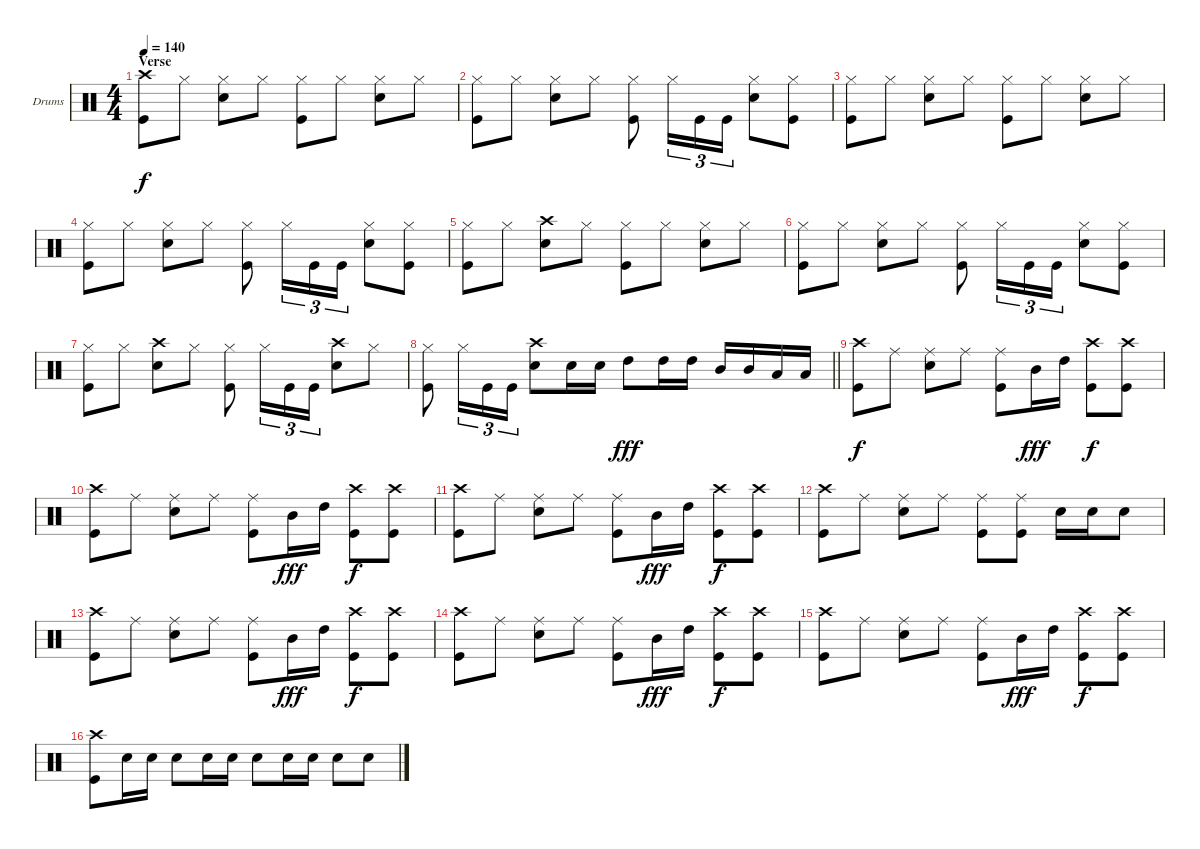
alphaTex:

\defaultSystemsLayout 4
\bracketExtendMode groupsimilarinstruments
\firstSystemTrackNameOrientation horizontal
\otherSystemsTrackNameOrientation horizontal
\track ("Drums" "Drums") {instrument percussion}
\staff {score}
\articulation defaults
\ts (4 4)
\section ("" "Verse")
\tempo 140
\clef neutral
\ks c
("Kick (hit)" "Crash high (hit)").8{dy f} "Hi-Hat (closed)".8 ("Snare (hit) 2" "Hi-Hat (closed)").8 "Hi-Hat (closed)".8 ("Kick (hit)" "Hi-Hat (closed)").8 "Hi-Hat (closed)".8 ("Snare (hit) 2" "Hi-Hat (closed)").8 "Hi-Hat (closed)".8 |
("Kick (hit)" "Hi-Hat (closed)").8 "Hi-Hat (closed)".8 ("Hi-Hat (closed)" "Snare (hit) 2").8 "Hi-Hat (closed)".8 ("Kick (hit)" "Hi-Hat (closed)").8 "Hi-Hat (closed)".16{tu (3 2)} "Kick (hit)".16{tu (3 2)} "Kick (hit)".16{tu (3 2)} ("Snare (hit) 2" "Hi-Hat (closed)").8 ("Kick (hit)" "Hi-Hat (closed)").8 |
("Hi-Hat (closed)" "Kick (hit)").8 "Hi-Hat (closed)".8 ("Hi-Hat (closed)" "Snare (hit) 2").8 "Hi-Hat (closed)".8 ("Hi-Hat (closed)" "Kick (hit)").8 "Hi-Hat (closed)".8 ("Snare (hit) 2" "Hi-Hat (closed)").8 "Hi-Hat (closed)".8 |
("Kick (hit)" "Hi-Hat (closed)").8 "Hi-Hat (closed)".8 ("Hi-Hat (closed)" "Snare (hit) 2").8 "Hi-Hat (closed)".8 ("Kick (hit)" "Hi-Hat (closed)").8 "Hi-Hat (closed)".16{tu (3 2)} "Kick (hit)".16{tu (3 2)} "Kick (hit)".16{tu (3 2)} ("Snare (hit) 2" "Hi-Hat (closed)").8 ("Kick (hit)" "Hi-Hat (closed)").8 |
("Hi-Hat (closed)" "Kick (hit)").8 "Hi-Hat (closed)".8 ("Crash high (hit)" "Snare (hit) 2").8 "Hi-Hat (closed)".8 ("Hi-Hat (closed)" "Kick (hit)").8 "Hi-Hat (closed)".8 ("Snare (hit) 2" "Hi-Hat (closed)").8 "Hi-Hat (closed)".8 |
("Kick (hit)" "Hi-Hat (closed)").8 "Hi-Hat (closed)".8 ("Hi-Hat (closed)" "Snare (hit) 2").8 "Hi-Hat (closed)".8 ("Kick (hit)" "Hi-Hat (closed)").8 "Hi-Hat (closed)".16{tu (3 2)} "Kick (hit)".16{tu (3 2)} "Kick (hit)".16{tu (3 2)} ("Snare (hit) 2" "Hi-Hat (closed)").8 ("Kick (hit)" "Hi-Hat (closed)").8 |
("Kick (hit)" "Hi-Hat (closed)").8 "Hi-Hat (closed)".8 ("Crash high (hit)" "Snare (hit) 2").8 "Hi-Hat (closed)".8 ("Kick (hit)" "Hi-Hat (closed)").8 "Hi-Hat (closed)".16{tu (3 2)} "Kick (hit)".16{tu (3 2)} "Kick (hit)".16{tu (3 2)} ("Crash high (hit)" "Snare (hit) 2").8 "Hi-Hat (closed)".8 |
\barLineRight lightlight
("Hi-Hat (closed)" "Kick (hit)").8 "Hi-Hat (closed)".16{tu (3 2)} "Kick (hit)".16{tu (3 2)} "Kick (hit)".16{tu (3 2)} ("Snare (hit) 2" "Crash high (hit)").8 "Snare (hit) 2".16 "Snare (hit) 2".16 "High Tom (hit)".8{dy fff} "High Tom (hit)".16 "High Tom (hit)".16 "Mid Tom (hit)".16 "Mid Tom (hit)".16 "Low Tom (hit)".16 "Low Tom (hit)".16 |
("Crash high (hit)" "Kick (hit)").8{dy f} "Ride (middle)".8 ("Snare (hit) 2" "Ride (middle)").8 "Ride (middle)".8 ("Ride (middle)" "Kick (hit)").8 "Mid Tom (hit)".16{dy fff} "High Tom (hit)".16 ("Crash high (hit)" "Kick (hit)").8{dy f} ("Crash high (hit)" "Kick (hit)").8 |
("Crash high (hit)" "Kick (hit)").8 "Ride (middle)".8 ("Snare (hit) 2" "Ride (middle)").8 "Ride (middle)".8 ("Ride (middle)" "Kick (hit)").8 "Mid Tom (hit)".16{dy fff} "High Tom (hit)".16 ("Crash high (hit)" "Kick (hit)").8{dy f} ("Crash high (hit)" "Kick (hit)").8 |
("Crash high (hit)" "Kick (hit)").8 "Ride (middle)".8 ("Snare (hit) 2" "Ride (middle)").8 "Ride (middle)".8 ("Ride (middle)" "Kick (hit)").8 "Mid Tom (hit)".16{dy fff} "High Tom (hit)".16 ("Crash high (hit)" "Kick (hit)").8{dy f} ("Crash high (hit)" "Kick (hit)").8 |
("Crash high (hit)" "Kick (hit)").8 "Ride (middle)".8 ("Snare (hit) 2" "Ride (middle)").8 "Ride (middle)".8 ("Kick (hit)" "Ride (middle)").8 ("Ride (middle)" "Kick (hit)").8 "Snare (hit) 2".16 "Snare (hit) 2".16 "Snare (hit) 2".8 |
("Crash high (hit)" "Kick (hit)").8 "Ride (middle)".8 ("Snare (hit) 2" "Ride (middle)").8 "Ride (middle)".8 ("Ride (middle)" "Kick (hit)").8 "Mid Tom (hit)".16{dy fff} "High Tom (hit)".16 ("Crash high (hit)" "Kick (hit)").8{dy f} ("Crash high (hit)" "Kick (hit)").8 |
("Crash high (hit)" "Kick (hit)").8 "Ride (middle)".8 ("Snare (hit) 2" "Ride (middle)").8 "Ride (middle)".8 ("Ride (middle)" "Kick (hit)").8 "Mid Tom (hit)".16{dy fff} "High Tom (hit)".16 ("Crash high (hit)" "Kick (hit)").8{dy f} ("Crash high (hit)" "Kick (hit)").8 |
("Crash high (hit)" "Kick (hit)").8 "Ride (middle)".8 ("Snare (hit) 2" "Ride (middle)").8 "Ride (middle)".8 ("Ride (middle)" "Kick (hit)").8 "Mid Tom (hit)".16{dy fff} "High Tom (hit)".16 ("Crash high (hit)" "Kick (hit)").8{dy f} ("Crash high (hit)" "Kick (hit)").8 |
("Kick (hit)" "Crash high (hit)").8 "Snare (hit) 2".16 "Snare (hit) 2".16 "Snare (hit) 2".8 "Snare (hit) 2".16 "Snare (hit) 2".16 "Snare (hit) 2".8 "Snare (hit) 2".16 "Snare (hit) 2".16 "Snare (hit) 2".8 "Snare (hit) 2".8
